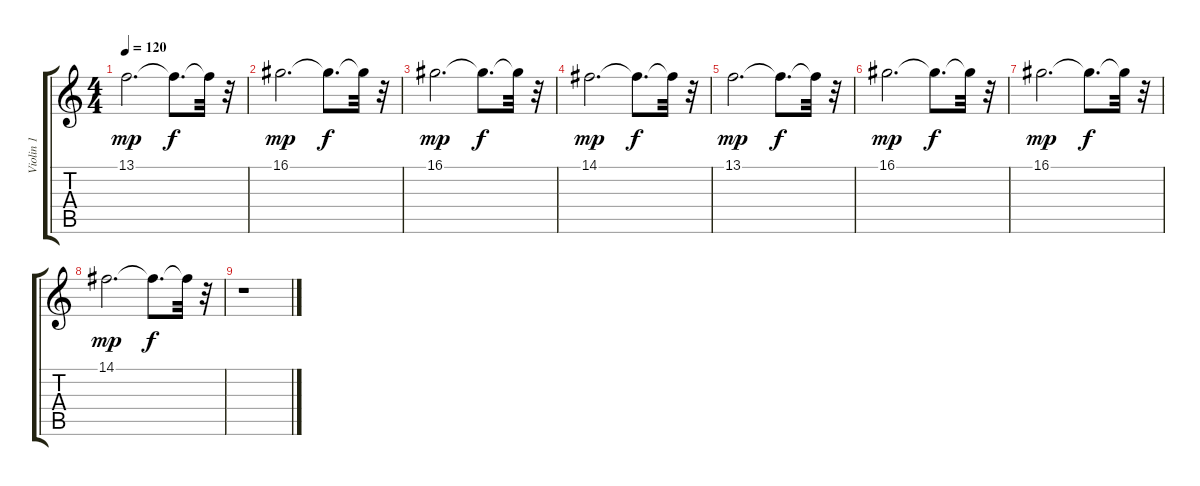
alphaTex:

\track ("Violin 1" "Violin 1") {instrument stringensemble1}
\staff {score tabs}
\tuning (E4 B3 G3 D3 A2 E2) {hide}
\ts (4 4)
\tempo 120
\clef g2
\ks c
13.1.2{d dy mp volume 12} 13.1{t}.8{d dy f} 13.1{t}.32 r.32 |
16.1.2{d dy mp volume 12} 16.1{t}.8{d dy f} 16.1{t}.32 r.32 |
16.1.2{d dy mp volume 12} 16.1{t}.8{d dy f} 16.1{t}.32 r.32 |
14.1.2{d dy mp volume 12} 14.1{t}.8{d dy f} 14.1{t}.32 r.32 |
13.1.2{d dy mp volume 12} 13.1{t}.8{d dy f} 13.1{t}.32 r.32 |
16.1.2{d dy mp volume 12} 16.1{t}.8{d dy f} 16.1{t}.32 r.32 |
16.1.2{d dy mp volume 12} 16.1{t}.8{d dy f} 16.1{t}.32 r.32 |
14.1.2{d dy mp volume 12} 14.1{t}.8{d dy f} 14.1{t}.32 r.32 |
r.1
